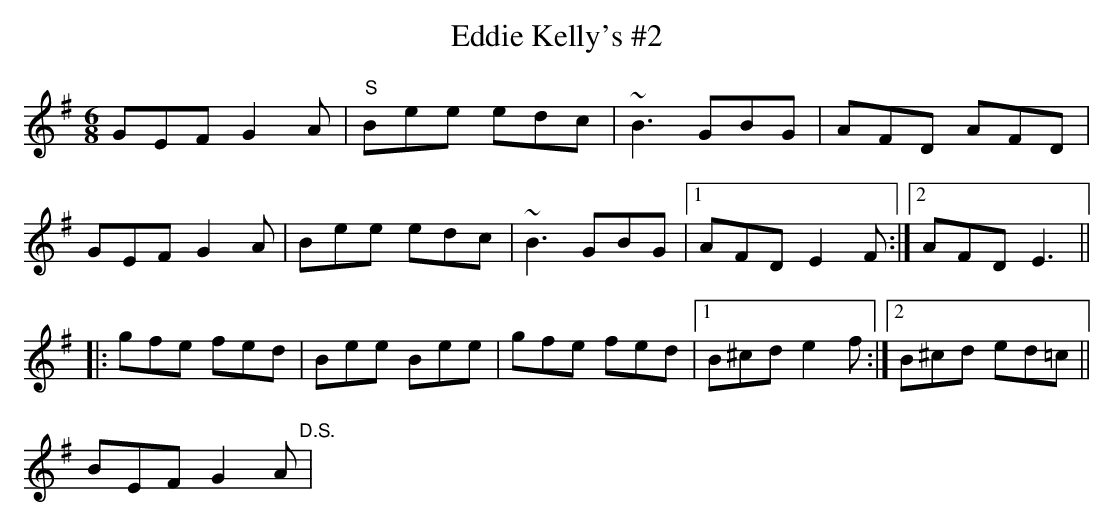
X:1
T:Eddie Kelly's #2
M:6/8
L:1/8
K:Em
GEF G2A|"S"Bee edc|~B3 GBG|AFD AFD|!
GEF G2A|Bee edc|~B3 GBG|1 AFD E2F:|2 AFD E3||!
|:gfe fed|Bee Bee|gfe fed|1 B^cd e2f:|2 B^cd ed=c||!
BEF G2A "D.S."|
